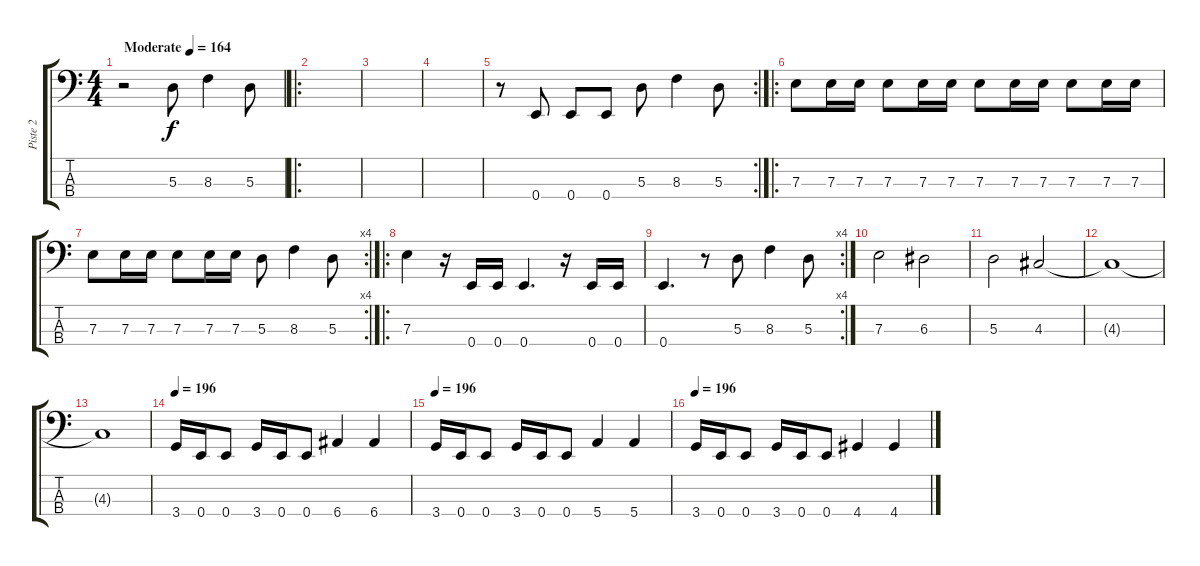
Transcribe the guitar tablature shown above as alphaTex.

\track ("Piste 2" "Piste 2") {instrument slapbass2}
\staff {score tabs}
\tuning (G2 D2 A1 E1) {hide}
\ts (4 4)
\tempo (164 "Moderate")
\clef f4
\ks c
r.2{dy f instrument slapbass2} 5.3.8 8.3.4 5.3.8 |
\ro
|
|
|
\rc 2
r.8 0.4.8 0.4.8 0.4.8 5.3.8 8.3.4 5.3.8 |
\ro
7.3.8 7.3.16 7.3.16 7.3.8 7.3.16 7.3.16 7.3.8 7.3.16 7.3.16 7.3.8 7.3.16 7.3.16 |
\rc 4
7.3.8 7.3.16 7.3.16 7.3.8 7.3.16 7.3.16 5.3.8 8.3.4 5.3.8 |
\ro
7.3.4 r.16 0.4.16 0.4.16 0.4.4{d} r.16 0.4.16 0.4.16 |
\rc 4
0.4.4{d} r.8 5.3.8 8.3.4 5.3.8 |
7.3.2 6.3.2 |
5.3.2 4.3.2 |
4.3{t}.1 |
4.3{t}.1 |
\tempo 196
3.4.16 0.4.16 0.4.8 3.4.16 0.4.16 0.4.8 6.4.4 6.4.4 |
\tempo 196
3.4.16 0.4.16 0.4.8 3.4.16 0.4.16 0.4.8 5.4.4 5.4.4 |
\tempo 196
3.4.16 0.4.16 0.4.8 3.4.16 0.4.16 0.4.8 4.4.4 4.4.4
